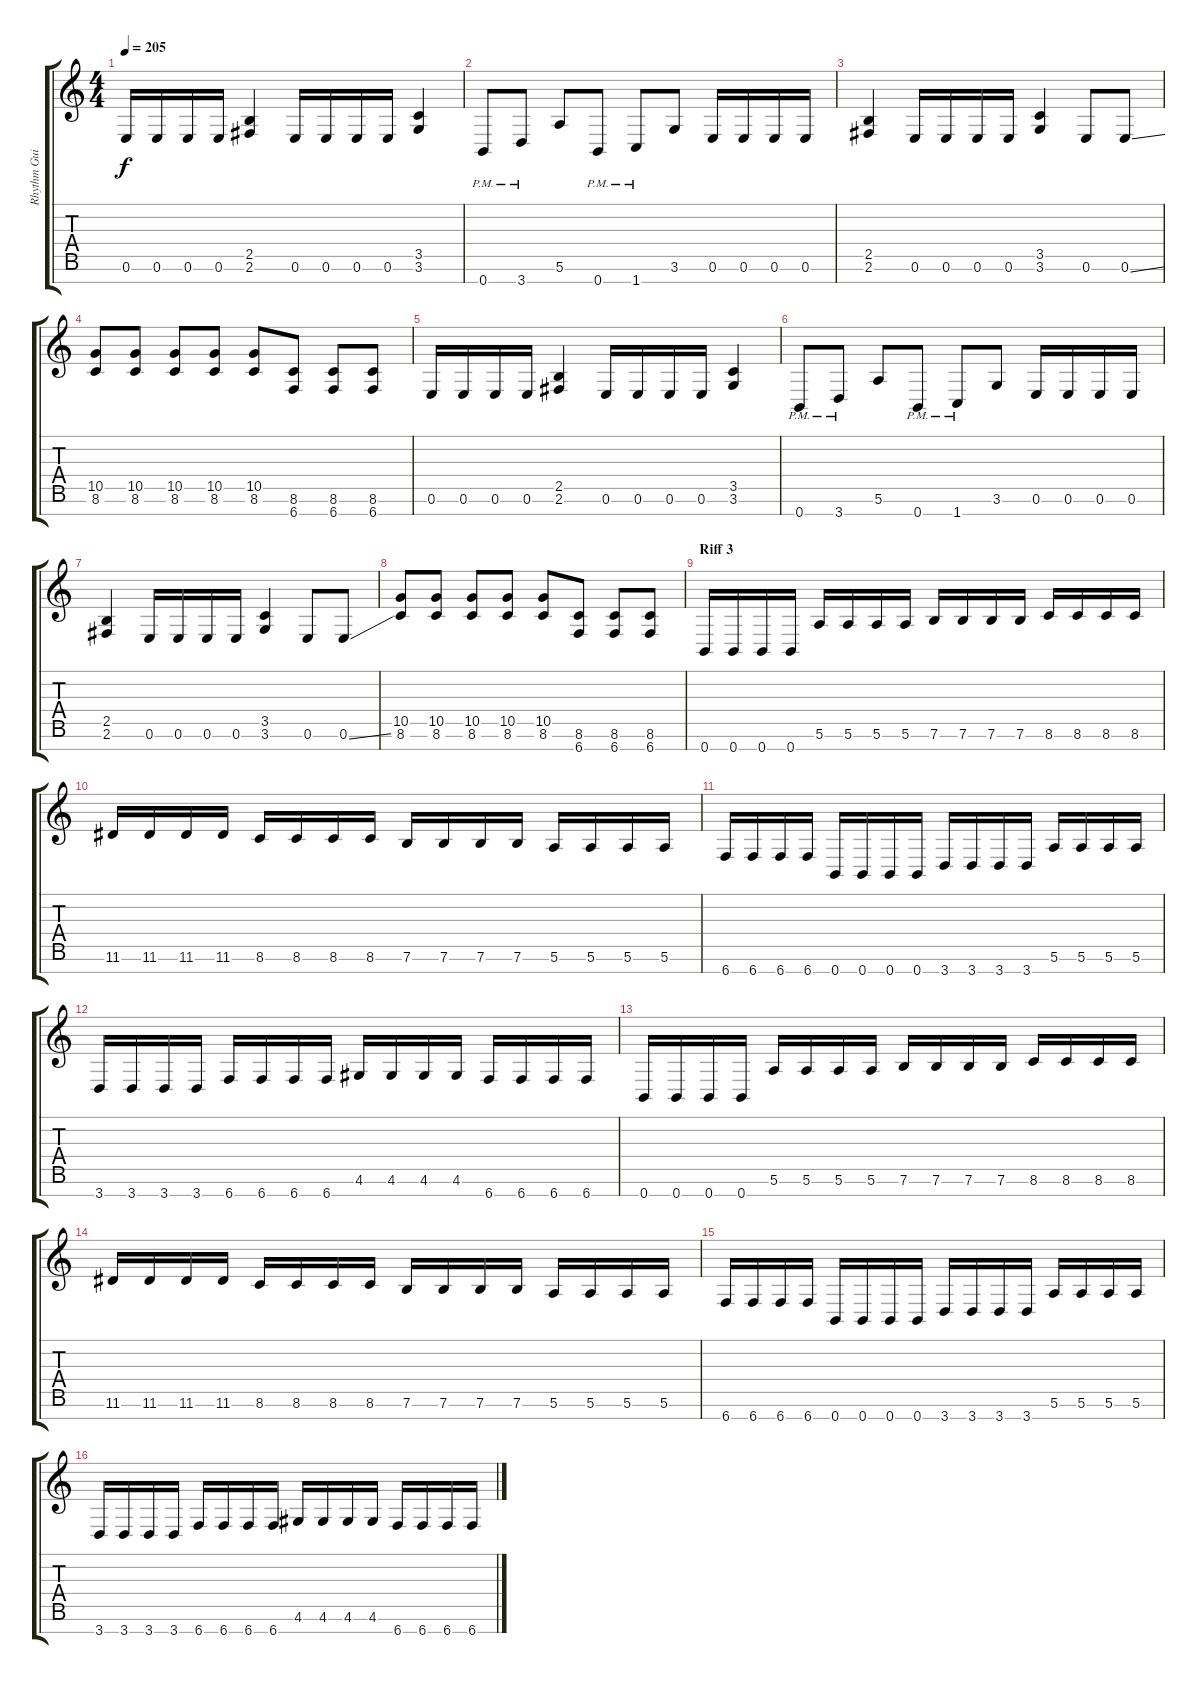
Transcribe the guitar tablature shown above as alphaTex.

\track ("Rhythm Guitar R" "Rhythm Gui") {instrument distortionguitar}
\staff {score tabs}
\tuning (E4 B3 G3 D3 A2 E2 B1) {hide}
\ts (4 4)
\tempo 205
\clef g2
\ks c
0.6.16{dy f} 0.6.16 0.6.16 0.6.16 (2.5 2.6).4 0.6.16 0.6.16 0.6.16 0.6.16 (3.5 3.6).4 |
0.7{pm}.8 3.7{pm}.8 5.6.8 0.7{pm}.8 1.7{pm}.8 3.6.8 0.6.16 0.6.16 0.6.16 0.6.16 |
(2.5 2.6).4 0.6.16 0.6.16 0.6.16 0.6.16 (3.5 3.6).4 0.6.8 0.6{ss}.8 |
(10.5 8.6).8 (10.5 8.6).8 (10.5 8.6).8 (10.5 8.6).8 (10.5 8.6).8 (8.6 6.7).8 (8.6 6.7).8 (8.6 6.7).8 |
0.6.16 0.6.16 0.6.16 0.6.16 (2.5 2.6).4 0.6.16 0.6.16 0.6.16 0.6.16 (3.5 3.6).4 |
0.7{pm}.8 3.7{pm}.8 5.6.8 0.7{pm}.8 1.7{pm}.8 3.6.8 0.6.16 0.6.16 0.6.16 0.6.16 |
(2.5 2.6).4 0.6.16 0.6.16 0.6.16 0.6.16 (3.5 3.6).4 0.6.8 0.6{ss}.8 |
(10.5 8.6).8 (10.5 8.6).8 (10.5 8.6).8 (10.5 8.6).8 (10.5 8.6).8 (8.6 6.7).8 (8.6 6.7).8 (8.6 6.7).8 |
\section ("" "Riff 3")
0.7.16 0.7.16 0.7.16 0.7.16 5.6.16 5.6.16 5.6.16 5.6.16 7.6.16 7.6.16 7.6.16 7.6.16 8.6.16 8.6.16 8.6.16 8.6.16 |
11.6.16 11.6.16 11.6.16 11.6.16 8.6.16 8.6.16 8.6.16 8.6.16 7.6.16 7.6.16 7.6.16 7.6.16 5.6.16 5.6.16 5.6.16 5.6.16 |
6.7.16 6.7.16 6.7.16 6.7.16 0.7.16 0.7.16 0.7.16 0.7.16 3.7.16 3.7.16 3.7.16 3.7.16 5.6.16 5.6.16 5.6.16 5.6.16 |
3.7.16 3.7.16 3.7.16 3.7.16 6.7.16 6.7.16 6.7.16 6.7.16 4.6.16 4.6.16 4.6.16 4.6.16 6.7.16 6.7.16 6.7.16 6.7.16 |
0.7.16 0.7.16 0.7.16 0.7.16 5.6.16 5.6.16 5.6.16 5.6.16 7.6.16 7.6.16 7.6.16 7.6.16 8.6.16 8.6.16 8.6.16 8.6.16 |
11.6.16 11.6.16 11.6.16 11.6.16 8.6.16 8.6.16 8.6.16 8.6.16 7.6.16 7.6.16 7.6.16 7.6.16 5.6.16 5.6.16 5.6.16 5.6.16 |
6.7.16 6.7.16 6.7.16 6.7.16 0.7.16 0.7.16 0.7.16 0.7.16 3.7.16 3.7.16 3.7.16 3.7.16 5.6.16 5.6.16 5.6.16 5.6.16 |
3.7.16 3.7.16 3.7.16 3.7.16 6.7.16 6.7.16 6.7.16 6.7.16 4.6.16 4.6.16 4.6.16 4.6.16 6.7.16 6.7.16 6.7.16 6.7.16
